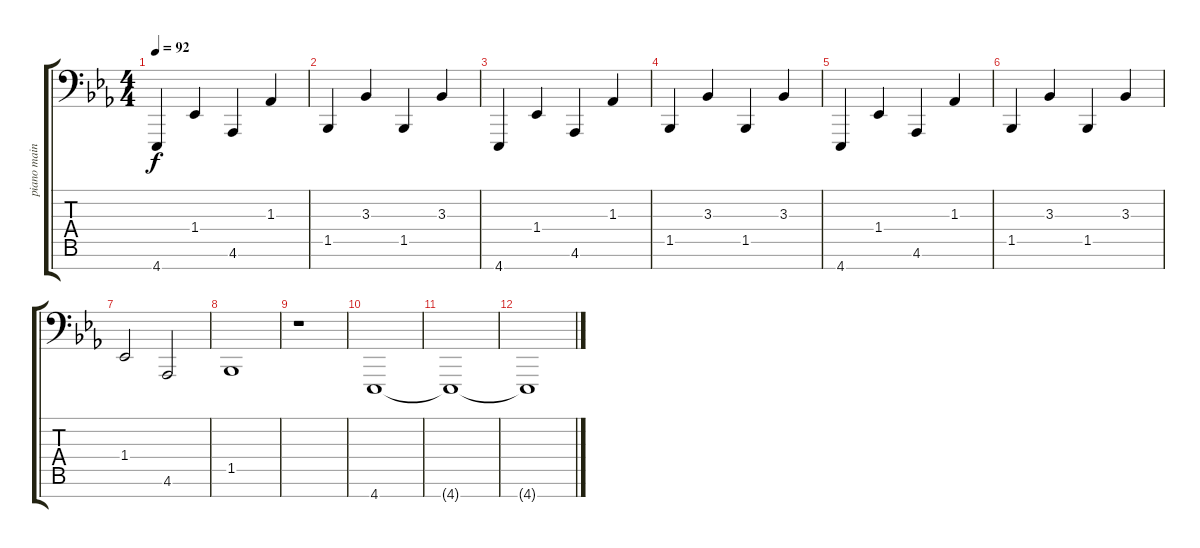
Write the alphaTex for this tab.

\track ("piano main gauche" "piano main") {instrument brightacousticpiano}
\staff {score tabs}
\tuning (E3 B2 G2 D2 A1 E1 B0) {hide}
\ts (4 4)
\tempo 92
\clef f4
\ks eb
4.7.4{dy f} 1.4.4 4.6.4 1.3.4 |
1.5.4 3.3.4 1.5.4 3.3.4 |
4.7.4 1.4.4 4.6.4 1.3.4 |
1.5.4 3.3.4 1.5.4 3.3.4 |
4.7.4 1.4.4 4.6.4 1.3.4 |
1.5.4 3.3.4 1.5.4 3.3.4 |
1.4.2 4.6.2 |
1.5.1 |
r.1 |
4.7.1 |
4.7{t}.1 |
4.7{t}.1
